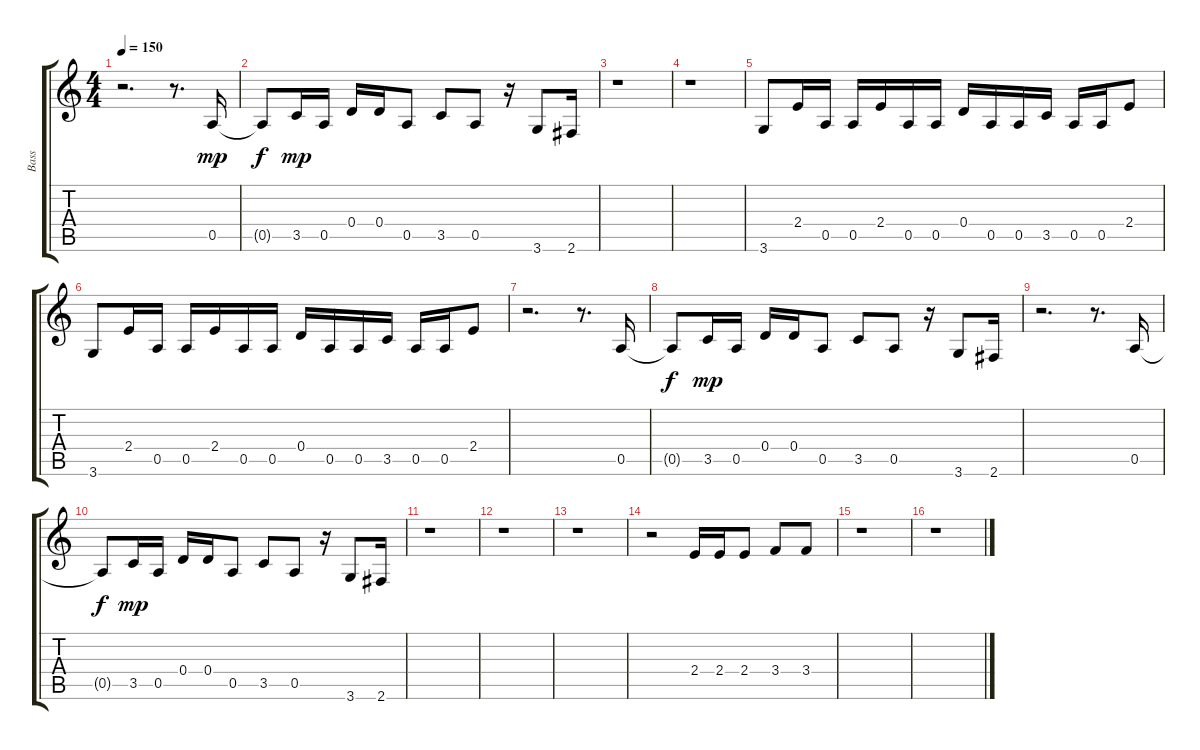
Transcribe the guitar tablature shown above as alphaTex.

\track ("Bass" "Bass") {instrument electricbasspick}
\staff {score tabs}
\tuning (E4 B3 G3 D3 A2 E2) {hide}
\ts (4 4)
\tempo 150
\clef g2
\ks c
r.2{d dy mp} r.8{d} 0.5.16 |
0.5{t}.8{dy f} 3.5.16{dy mp} 0.5.16 0.4.16 0.4.16 0.5.8 3.5.8 0.5.8 r.16 3.6.8 2.6.16 |
r.1 |
r.1 |
3.6.8 2.4.16 0.5.16 0.5.16 2.4.16 0.5.16 0.5.16 0.4.16 0.5.16 0.5.16 3.5.16 0.5.16 0.5.16 2.4.8 |
3.6.8 2.4.16 0.5.16 0.5.16 2.4.16 0.5.16 0.5.16 0.4.16 0.5.16 0.5.16 3.5.16 0.5.16 0.5.16 2.4.8 |
r.2{d} r.8{d} 0.5.16 |
0.5{t}.8{dy f} 3.5.16{dy mp} 0.5.16 0.4.16 0.4.16 0.5.8 3.5.8 0.5.8 r.16 3.6.8 2.6.16 |
r.2{d} r.8{d} 0.5.16 |
0.5{t}.8{dy f} 3.5.16{dy mp} 0.5.16 0.4.16 0.4.16 0.5.8 3.5.8 0.5.8 r.16 3.6.8 2.6.16 |
r.1 |
r.1 |
r.1 |
r.2 2.4.16 2.4.16 2.4.8 3.4.8 3.4.8 |
r.1 |
r.1
